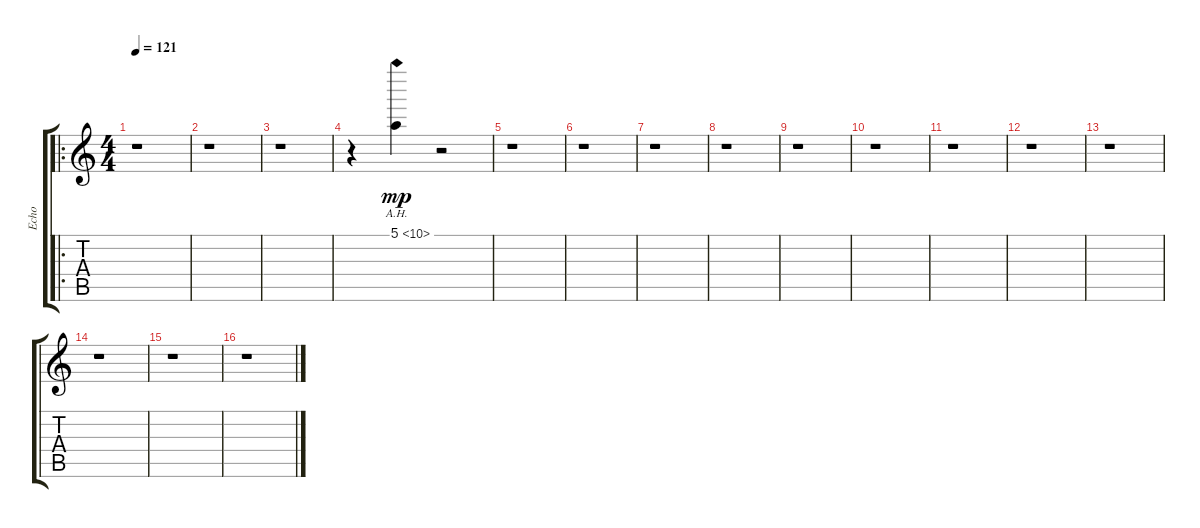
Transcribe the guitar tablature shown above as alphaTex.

\track ("Echo" "Echo") {instrument flute}
\staff {score tabs}
\tuning (E5 B4 G4 D4 A3 E3) {hide}
\ro
\ts (4 4)
\tempo 121
\clef g2
\ks c
r.1{dy mp instrument flute} |
r.1 |
r.1 |
r.4 5.1{ah 5}.4 r.2 |
r.1 |
r.1 |
r.1 |
r.1 |
r.1 |
r.1 |
r.1 |
r.1 |
r.1 |
r.1 |
r.1 |
r.1
